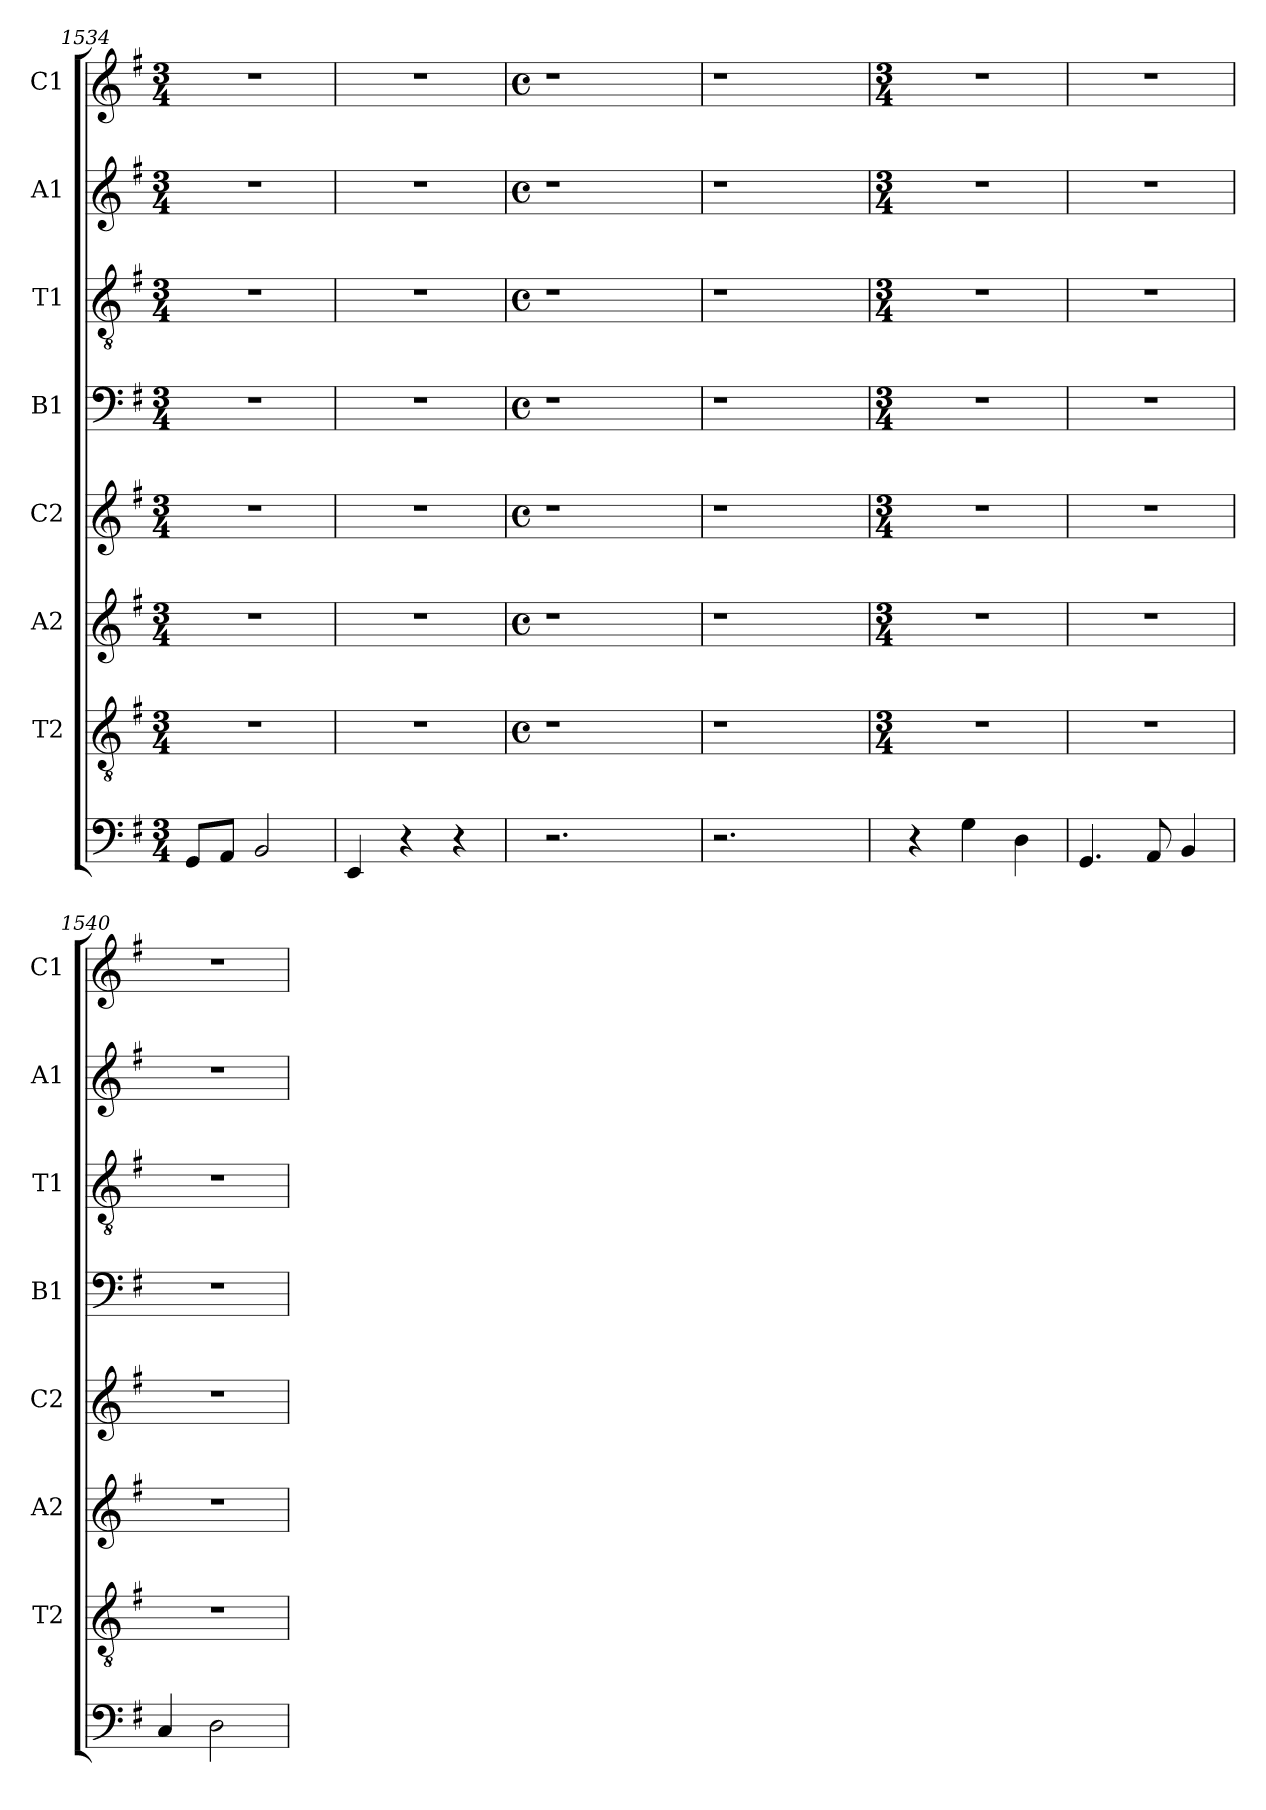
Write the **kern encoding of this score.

**kern	**kern	**kern	**kern	**kern	**kern	**kern	**kern
*part8	*part7	*part6	*part5	*part4	*part3	*part2	*part1
*staff8	*staff7	*staff6	*staff5	*staff4	*staff3	*staff2	*staff1
*	*I"T2	*I"A2	*I"C2	*I"B1	*I"T1	*I"A1	*I"C1
*	*I'T2	*I'A2	*I'C2	*I'B1	*I'T1	*I'A1	*I'C1
*clefF4	*clefGv2	*clefG2	*clefG2	*clefF4	*clefGv2	*clefG2	*clefG2
*k[f#]	*k[f#]	*k[f#]	*k[f#]	*k[f#]	*k[f#]	*k[f#]	*k[f#]
*G:	*G:	*G:	*G:	*G:	*G:	*G:	*G:
*M3/4	*M3/4	*M3/4	*M3/4	*M3/4	*M3/4	*M3/4	*M3/4
=1534	=1534	=1534	=1534	=1534	=1534	=1534	=1534
8GG/L	2.r	2.r	2.r	2.r	2.r	2.r	2.r
8AA/J	.	.	.	.	.	.	.
2BB/	.	.	.	.	.	.	.
=1535	=1535	=1535	=1535	=1535	=1535	=1535	=1535
4EE/	2.r	2.r	2.r	2.r	2.r	2.r	2.r
4r	.	.	.	.	.	.	.
4r	.	.	.	.	.	.	.
=1536	=1536	=1536	=1536	=1536	=1536	=1536	=1536
*	*M4/4	*M4/4	*M4/4	*M4/4	*M4/4	*M4/4	*M4/4
*	*met(c)	*met(c)	*met(c)	*met(c)	*met(c)	*met(c)	*met(c)
2.r	1r	1r	1r	1r	1r	1r	1r
4ryy	.	.	.	.	.	.	.
=1537	=1537	=1537	=1537	=1537	=1537	=1537	=1537
2.r	1r	1r	1r	1r	1r	1r	1r
4ryy	.	.	.	.	.	.	.
!!LO:LB:g=z
=1538	=1538	=1538	=1538	=1538	=1538	=1538	=1538
*	*M3/4	*M3/4	*M3/4	*M3/4	*M3/4	*M3/4	*M3/4
4r	2.r	2.r	2.r	2.r	2.r	2.r	2.r
4G\	.	.	.	.	.	.	.
4D\	.	.	.	.	.	.	.
=1539	=1539	=1539	=1539	=1539	=1539	=1539	=1539
4.GG/	2.r	2.r	2.r	2.r	2.r	2.r	2.r
8AA/	.	.	.	.	.	.	.
4BB/	.	.	.	.	.	.	.
=1540	=1540	=1540	=1540	=1540	=1540	=1540	=1540
4C/	2.r	2.r	2.r	2.r	2.r	2.r	2.r
2D\	.	.	.	.	.	.	.
=	=	=	=	=	=	=	=
*-	*-	*-	*-	*-	*-	*-	*-
